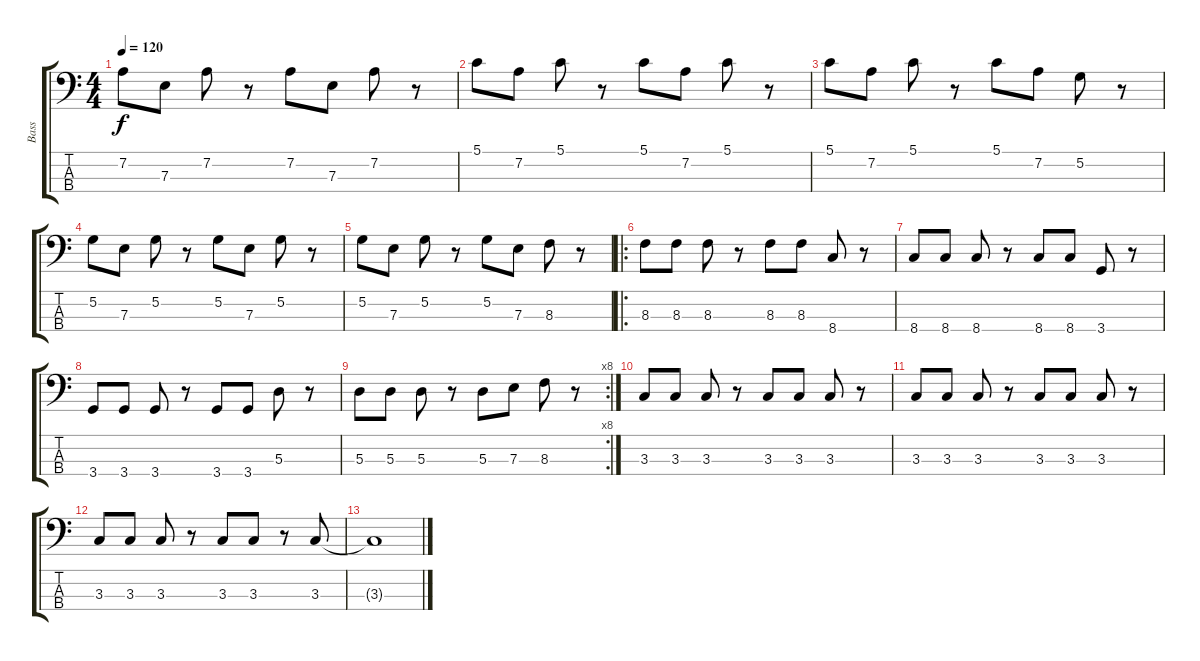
\track ("Bass" "Bass") {instrument electricbasspick}
\staff {score tabs}
\tuning (G2 D2 A1 E1) {hide}
\ts (4 4)
\tempo 120
\clef f4
\ks c
7.2.8{dy f} 7.3.8 7.2.8 r.8 7.2.8 7.3.8 7.2.8 r.8 |
5.1.8 7.2.8 5.1.8 r.8 5.1.8 7.2.8 5.1.8 r.8 |
5.1.8 7.2.8 5.1.8 r.8 5.1.8 7.2.8 5.2.8 r.8 |
5.2.8 7.3.8 5.2.8 r.8 5.2.8 7.3.8 5.2.8 r.8 |
5.2.8 7.3.8 5.2.8 r.8 5.2.8 7.3.8 8.3.8 r.8 |
\ro
8.3.8 8.3.8 8.3.8 r.8 8.3.8 8.3.8 8.4.8 r.8 |
8.4.8 8.4.8 8.4.8 r.8 8.4.8 8.4.8 3.4.8 r.8 |
3.4.8 3.4.8 3.4.8 r.8 3.4.8 3.4.8 5.3.8 r.8 |
\rc 8
5.3.8 5.3.8 5.3.8 r.8 5.3.8 7.3.8 8.3.8 r.8 |
3.3.8 3.3.8 3.3.8 r.8 3.3.8 3.3.8 3.3.8 r.8 |
3.3.8 3.3.8 3.3.8 r.8 3.3.8 3.3.8 3.3.8 r.8 |
3.3.8 3.3.8 3.3.8 r.8 3.3.8 3.3.8 r.8 3.3.8 |
3.3{t}.1
